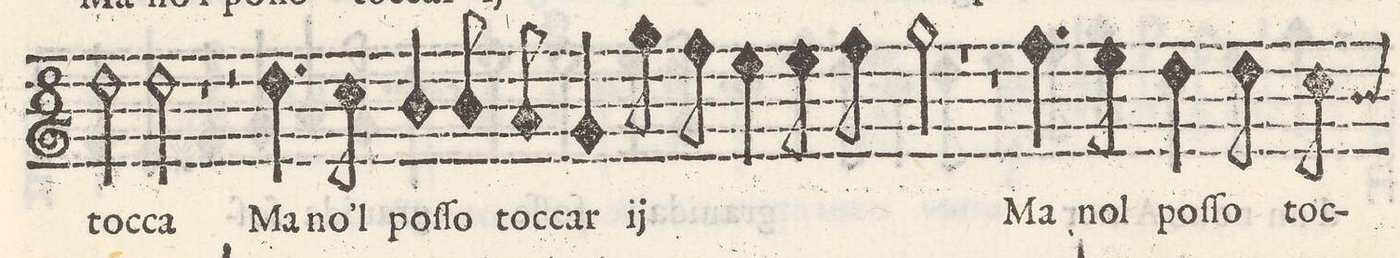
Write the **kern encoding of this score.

**kern	**text
*I"QVINTO	*
*clefG2	*
*k[]	*
*met(C)	*
*M2/1	*
2dd\	toc-
2dd\	-ca
1r	.
=33-	=33-
2r	.
4.dd\	Ma
8cc\	no'l
4b/	poſ-
8b/	-ſo
8a/	toc-
4g/	-car
*	*ij
8gg\	Ma
8ff\	no'l
=34-	=34-
4ee\	pos-
8ee\	-so
8ff\	toc-
2gg\	-car
*	*Xij
1r	.
=35-	=35-
1r	.
4.ff\	Ma
8ee\	nol
4dd\	poſ-
8dd\	-ſo
8cc\	toc-
*custos:b	*
=36-	=36-
*-	*-
